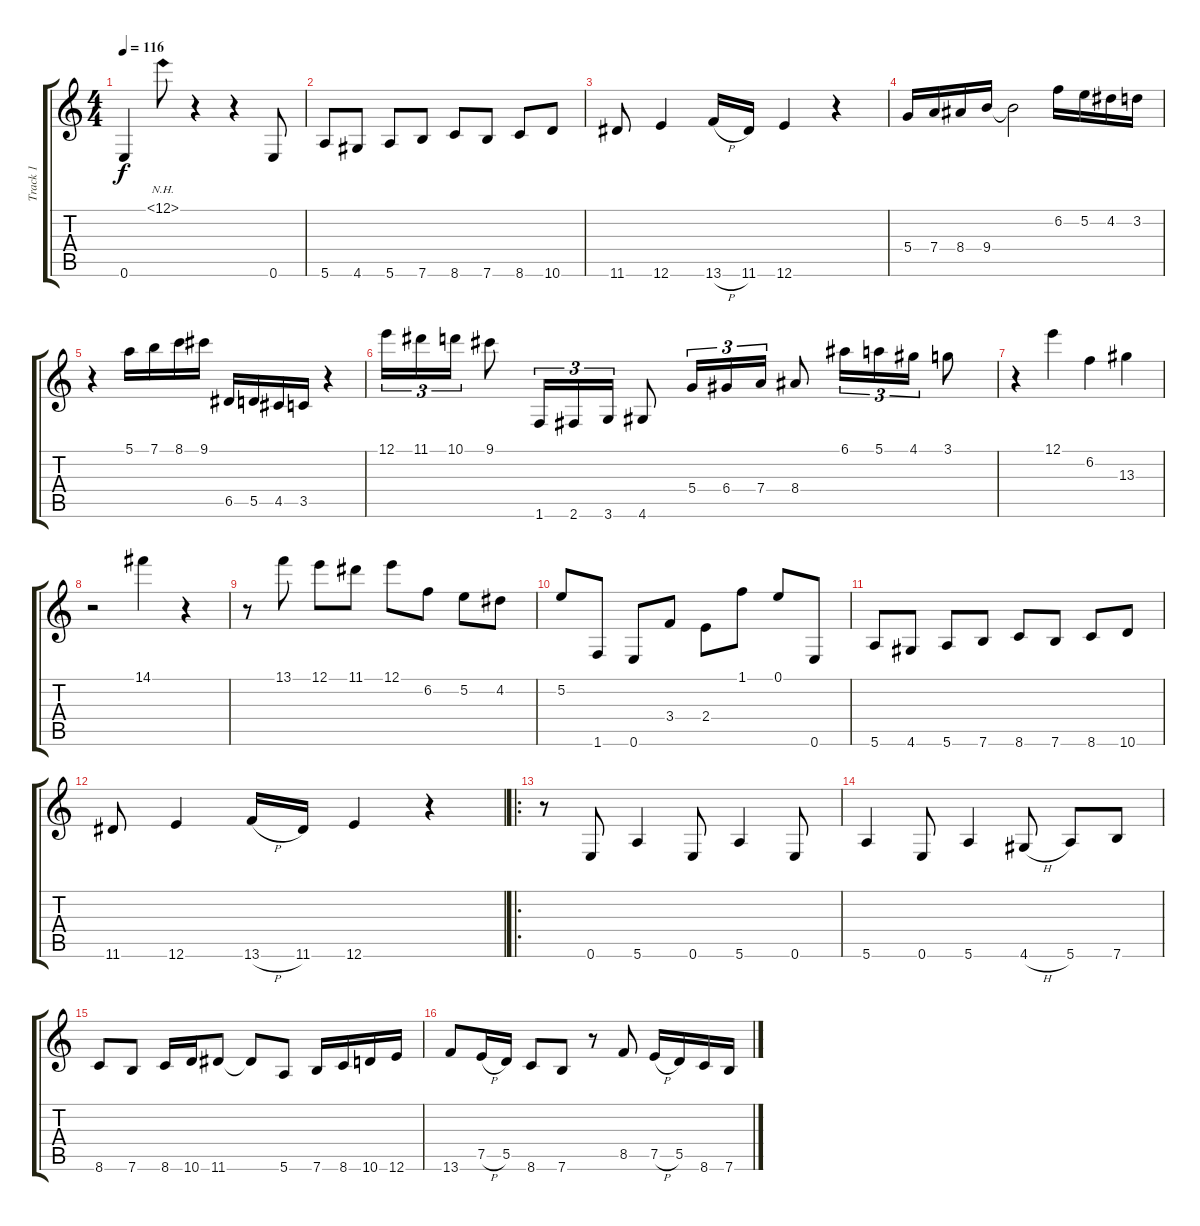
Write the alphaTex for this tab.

\track ("Track 1" "Track 1") {instrument acousticguitarnylon}
\staff {score tabs}
\tuning (E4 B3 G3 D3 A2 E2) {hide}
\ts (4 4)
\tempo 116
\clef g2
\ks c
0.6.4{dy f} 12.1{nh}.8 r.4 r.4 0.6.8 |
5.6.8 4.6.8 5.6.8 7.6.8 8.6.8 7.6.8 8.6.8 10.6.8 |
11.6.8 12.6.4 13.6{h}.16 11.6.16 12.6.4 r.4 |
5.4.16 7.4.16 8.4.16 9.4.16 9.4{t}.2 6.2.16 5.2.16 4.2.16 3.2.16 |
r.4 5.1.16 7.1.16 8.1.16 9.1.16 6.5.16 5.5.16 4.5.16 3.5.16 r.4 |
12.1.16{tu (3 2)} 11.1.16{tu (3 2)} 10.1.16{tu (3 2)} 9.1.8 1.6.16{tu (3 2)} 2.6.16{tu (3 2)} 3.6.16{tu (3 2)} 4.6.8 5.4.16{tu (3 2)} 6.4.16{tu (3 2)} 7.4.16{tu (3 2)} 8.4.8 6.1.16{tu (3 2)} 5.1.16{tu (3 2)} 4.1.16{tu (3 2)} 3.1.8 |
r.4 12.1.4 6.2.4 13.3.4 |
r.2 14.1.4 r.4 |
r.8 13.1.8 12.1.8 11.1.8 12.1.8 6.2.8 5.2.8 4.2.8 |
5.2.8 1.6.8 0.6.8 3.4.8 2.4.8 1.1.8 0.1.8 0.6.8 |
5.6.8 4.6.8 5.6.8 7.6.8 8.6.8 7.6.8 8.6.8 10.6.8 |
11.6.8 12.6.4 13.6{h}.16 11.6.16 12.6.4 r.4 |
\ro
r.8 0.6.8 5.6.4 0.6.8 5.6.4 0.6.8 |
5.6.4 0.6.8 5.6.4 4.6{h}.8 5.6.8 7.6.8 |
8.6.8 7.6.8 8.6.16 10.6.16 11.6.8 11.6{t}.8 5.6.8 7.6.16 8.6.16 10.6.16 12.6.16 |
13.6.8 7.5{h}.16 5.5.16 8.6.8 7.6.8 r.8 8.5.8 7.5{h}.16 5.5.16 8.6.16 7.6.16
